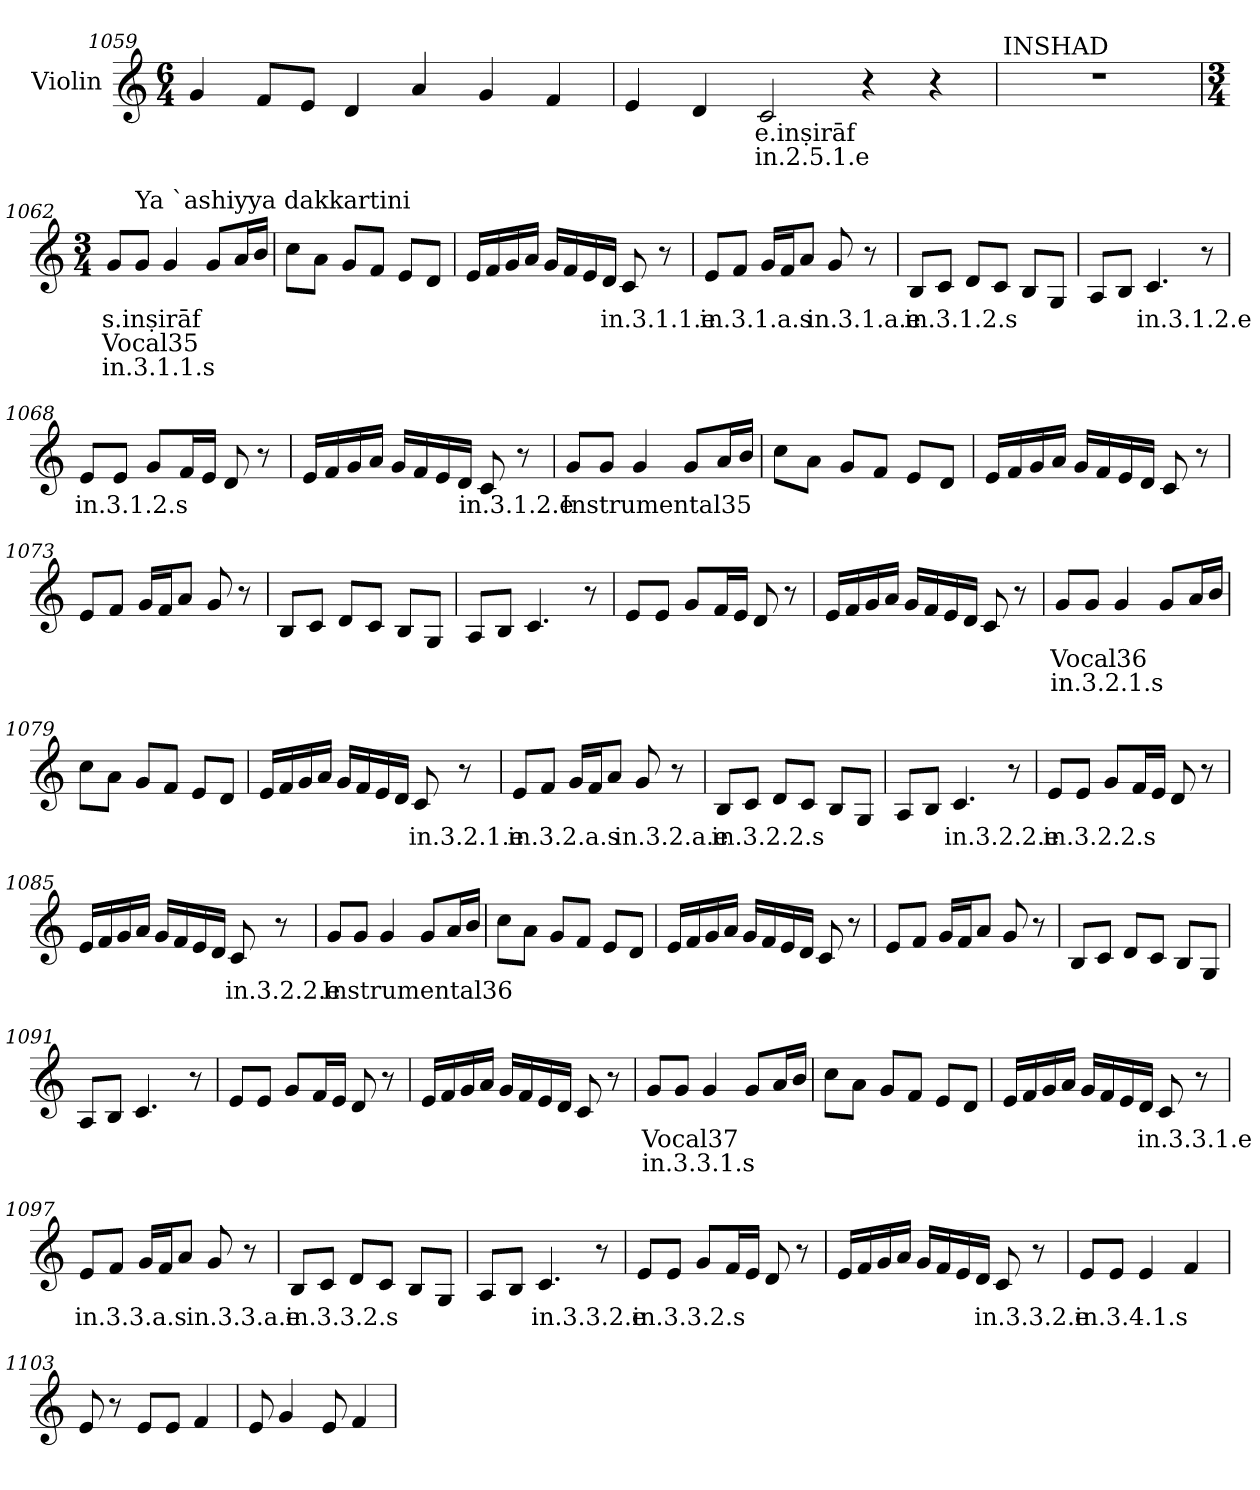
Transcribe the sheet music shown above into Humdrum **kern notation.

**kern	**text	**text	**text
*part1	*part1	*part1	*part1
*staff1	*staff1	*staff1	*staff1
*I"Violin	*	*	*
!!LO:LB:g=z
*clefG2	*	*	*
*k[]	*	*	*
*M6/4	*	*	*
=1059	=1059	=1059	=1059
4g/	.	.	.
8f/L	.	.	.
8e/J	.	.	.
4d/	.	.	.
4a/	.	.	.
4g/	.	.	.
4f/	.	.	.
=1060	=1060	=1060	=1060
4e/	.	.	.
4d/	.	.	.
!	!LO:LY:b	!LO:LY:b	!
2c/	e.inṣirāf	in.2.5.1.e	.
4r	.	.	.
4r	.	.	.
=1061	=1061	=1061	=1061
!LO:TX:a:t=INSHAD	!	!	!
1.r	.	.	.
=1062	=1062	=1062	=1062
*M3/4	*	*	*
*MM80	*	*	*
!	!LO:LY:b	!LO:LY:b	!LO:LY:b
8g/L	s.inṣirāf	Vocal35	in.3.1.1.s
!LO:TX:a:t=Ya `ashiyya dakkartini	!	!	!
8g/J	.	.	.
4g/	.	.	.
8g/L	.	.	.
16a/L	.	.	.
16b/JJ	.	.	.
=1063	=1063	=1063	=1063
8cc\L	.	.	.
8a\J	.	.	.
8g/L	.	.	.
8f/J	.	.	.
8e/L	.	.	.
8d/J	.	.	.
!!LO:LB:g=z
=1064	=1064	=1064	=1064
16e/LL	.	.	.
16f/	.	.	.
16g/	.	.	.
16a/JJ	.	.	.
16g/LL	.	.	.
16f/	.	.	.
16e/	.	.	.
16d/JJ	.	.	.
!	!LO:LY:b	!	!
8c/	in.3.1.1.e	.	.
8r	.	.	.
!!LO:LB:g=z
=1065	=1065	=1065	=1065
!	!LO:LY:b	!	!
8e/L	in.3.1.a.s	.	.
8f/J	.	.	.
16g/LL	.	.	.
16f/J	.	.	.
8a/J	.	.	.
!	!LO:LY:b	!	!
8g/	in.3.1.a.e	.	.
8r	.	.	.
=1066	=1066	=1066	=1066
!	!LO:LY:b	!	!
8B/L	in.3.1.2.s	.	.
8c/J	.	.	.
8d/L	.	.	.
8c/J	.	.	.
8B/L	.	.	.
8G/J	.	.	.
=1067	=1067	=1067	=1067
8A/L	.	.	.
8B/J	.	.	.
!	!LO:LY:b	!	!
4.c/	in.3.1.2.e	.	.
8r	.	.	.
!!LO:LB:g=z
=1068	=1068	=1068	=1068
!	!LO:LY:b	!	!
8e/L	in.3.1.2.s	.	.
8e/J	.	.	.
8g/L	.	.	.
16f/L	.	.	.
16e/JJ	.	.	.
8d/	.	.	.
8r	.	.	.
=1069	=1069	=1069	=1069
16e/LL	.	.	.
16f/	.	.	.
16g/	.	.	.
16a/JJ	.	.	.
16g/LL	.	.	.
16f/	.	.	.
16e/	.	.	.
16d/JJ	.	.	.
!	!LO:LY:b	!	!
8c/	in.3.1.2.e	.	.
8r	.	.	.
!!LO:LB:g=z
=1070	=1070	=1070	=1070
!	!LO:LY:b	!	!
8g/L	Instrumental35	.	.
8g/J	.	.	.
4g/	.	.	.
8g/L	.	.	.
16a/L	.	.	.
16b/JJ	.	.	.
=1071	=1071	=1071	=1071
8cc\L	.	.	.
8a\J	.	.	.
8g/L	.	.	.
8f/J	.	.	.
8e/L	.	.	.
8d/J	.	.	.
=1072	=1072	=1072	=1072
16e/LL	.	.	.
16f/	.	.	.
16g/	.	.	.
16a/JJ	.	.	.
16g/LL	.	.	.
16f/	.	.	.
16e/	.	.	.
16d/JJ	.	.	.
8c/	.	.	.
8r	.	.	.
!!LO:LB:g=z
=1073	=1073	=1073	=1073
8e/L	.	.	.
8f/J	.	.	.
16g/LL	.	.	.
16f/J	.	.	.
8a/J	.	.	.
8g/	.	.	.
8r	.	.	.
=1074	=1074	=1074	=1074
8B/L	.	.	.
8c/J	.	.	.
8d/L	.	.	.
8c/J	.	.	.
8B/L	.	.	.
8G/J	.	.	.
=1075	=1075	=1075	=1075
8A/L	.	.	.
8B/J	.	.	.
4.c/	.	.	.
8r	.	.	.
=1076	=1076	=1076	=1076
8e/L	.	.	.
8e/J	.	.	.
8g/L	.	.	.
16f/L	.	.	.
16e/JJ	.	.	.
8d/	.	.	.
8r	.	.	.
=1077	=1077	=1077	=1077
16e/LL	.	.	.
16f/	.	.	.
16g/	.	.	.
16a/JJ	.	.	.
16g/LL	.	.	.
16f/	.	.	.
16e/	.	.	.
16d/JJ	.	.	.
8c/	.	.	.
8r	.	.	.
!!LO:PB:g=z
=1078	=1078	=1078	=1078
!	!LO:LY:b	!LO:LY:b	!
8g/L	Vocal36	in.3.2.1.s	.
8g/J	.	.	.
4g/	.	.	.
8g/L	.	.	.
16a/L	.	.	.
16b/JJ	.	.	.
=1079	=1079	=1079	=1079
8cc\L	.	.	.
8a\J	.	.	.
8g/L	.	.	.
8f/J	.	.	.
8e/L	.	.	.
8d/J	.	.	.
=1080	=1080	=1080	=1080
16e/LL	.	.	.
16f/	.	.	.
16g/	.	.	.
16a/JJ	.	.	.
16g/LL	.	.	.
16f/	.	.	.
16e/	.	.	.
16d/JJ	.	.	.
!	!LO:LY:b	!	!
8c/	in.3.2.1.e	.	.
8r	.	.	.
!!LO:LB:g=z
=1081	=1081	=1081	=1081
!	!LO:LY:b	!	!
8e/L	in.3.2.a.s	.	.
8f/J	.	.	.
16g/LL	.	.	.
16f/J	.	.	.
8a/J	.	.	.
!	!LO:LY:b	!	!
8g/	in.3.2.a.e	.	.
8r	.	.	.
=1082	=1082	=1082	=1082
!	!LO:LY:b	!	!
8B/L	in.3.2.2.s	.	.
8c/J	.	.	.
8d/L	.	.	.
8c/J	.	.	.
8B/L	.	.	.
8G/J	.	.	.
=1083	=1083	=1083	=1083
8A/L	.	.	.
8B/J	.	.	.
!	!LO:LY:b	!	!
4.c/	in.3.2.2.e	.	.
8r	.	.	.
!!LO:LB:g=z
=1084	=1084	=1084	=1084
!	!LO:LY:b	!	!
8e/L	in.3.2.2.s	.	.
8e/J	.	.	.
8g/L	.	.	.
16f/L	.	.	.
16e/JJ	.	.	.
8d/	.	.	.
8r	.	.	.
=1085	=1085	=1085	=1085
16e/LL	.	.	.
16f/	.	.	.
16g/	.	.	.
16a/JJ	.	.	.
16g/LL	.	.	.
16f/	.	.	.
16e/	.	.	.
16d/JJ	.	.	.
!	!LO:LY:b	!	!
8c/	in.3.2.2.e	.	.
8r	.	.	.
!!LO:LB:g=z
=1086	=1086	=1086	=1086
!	!LO:LY:b	!	!
8g/L	Instrumental36	.	.
8g/J	.	.	.
4g/	.	.	.
8g/L	.	.	.
16a/L	.	.	.
16b/JJ	.	.	.
=1087	=1087	=1087	=1087
8cc\L	.	.	.
8a\J	.	.	.
8g/L	.	.	.
8f/J	.	.	.
8e/L	.	.	.
8d/J	.	.	.
=1088	=1088	=1088	=1088
16e/LL	.	.	.
16f/	.	.	.
16g/	.	.	.
16a/JJ	.	.	.
16g/LL	.	.	.
16f/	.	.	.
16e/	.	.	.
16d/JJ	.	.	.
8c/	.	.	.
8r	.	.	.
!!LO:LB:g=z
=1089	=1089	=1089	=1089
8e/L	.	.	.
8f/J	.	.	.
16g/LL	.	.	.
16f/J	.	.	.
8a/J	.	.	.
8g/	.	.	.
8r	.	.	.
=1090	=1090	=1090	=1090
8B/L	.	.	.
8c/J	.	.	.
8d/L	.	.	.
8c/J	.	.	.
8B/L	.	.	.
8G/J	.	.	.
=1091	=1091	=1091	=1091
8A/L	.	.	.
8B/J	.	.	.
4.c/	.	.	.
8r	.	.	.
=1092	=1092	=1092	=1092
8e/L	.	.	.
8e/J	.	.	.
8g/L	.	.	.
16f/L	.	.	.
16e/JJ	.	.	.
8d/	.	.	.
8r	.	.	.
=1093	=1093	=1093	=1093
16e/LL	.	.	.
16f/	.	.	.
16g/	.	.	.
16a/JJ	.	.	.
16g/LL	.	.	.
16f/	.	.	.
16e/	.	.	.
16d/JJ	.	.	.
8c/	.	.	.
8r	.	.	.
!!LO:LB:g=z
=1094	=1094	=1094	=1094
!	!LO:LY:b	!LO:LY:b	!
8g/L	Vocal37	in.3.3.1.s	.
8g/J	.	.	.
4g/	.	.	.
8g/L	.	.	.
16a/L	.	.	.
16b/JJ	.	.	.
=1095	=1095	=1095	=1095
8cc\L	.	.	.
8a\J	.	.	.
8g/L	.	.	.
8f/J	.	.	.
8e/L	.	.	.
8d/J	.	.	.
=1096	=1096	=1096	=1096
16e/LL	.	.	.
16f/	.	.	.
16g/	.	.	.
16a/JJ	.	.	.
16g/LL	.	.	.
16f/	.	.	.
16e/	.	.	.
16d/JJ	.	.	.
!	!LO:LY:b	!	!
8c/	in.3.3.1.e	.	.
8r	.	.	.
!!LO:LB:g=z
=1097	=1097	=1097	=1097
!	!LO:LY:b	!	!
8e/L	in.3.3.a.s	.	.
8f/J	.	.	.
16g/LL	.	.	.
16f/J	.	.	.
8a/J	.	.	.
!	!LO:LY:b	!	!
8g/	in.3.3.a.e	.	.
8r	.	.	.
=1098	=1098	=1098	=1098
!	!LO:LY:b	!	!
8B/L	in.3.3.2.s	.	.
8c/J	.	.	.
8d/L	.	.	.
8c/J	.	.	.
8B/L	.	.	.
8G/J	.	.	.
=1099	=1099	=1099	=1099
8A/L	.	.	.
8B/J	.	.	.
!	!LO:LY:b	!	!
4.c/	in.3.3.2.e	.	.
8r	.	.	.
!!LO:LB:g=z
=1100	=1100	=1100	=1100
!	!LO:LY:b	!	!
8e/L	in.3.3.2.s	.	.
8e/J	.	.	.
8g/L	.	.	.
16f/L	.	.	.
16e/JJ	.	.	.
8d/	.	.	.
8r	.	.	.
=1101	=1101	=1101	=1101
16e/LL	.	.	.
16f/	.	.	.
16g/	.	.	.
16a/JJ	.	.	.
16g/LL	.	.	.
16f/	.	.	.
16e/	.	.	.
16d/JJ	.	.	.
!	!LO:LY:b	!	!
8c/	in.3.3.2.e	.	.
8r	.	.	.
!!LO:LB:g=z
=1102	=1102	=1102	=1102
!	!LO:LY:b	!	!
8e/L	in.3.4.1.s	.	.
8e/J	.	.	.
4e/	.	.	.
4f/	.	.	.
=1103	=1103	=1103	=1103
8e/	.	.	.
8r	.	.	.
8e/L	.	.	.
8e/J	.	.	.
4f/	.	.	.
=1104	=1104	=1104	=1104
8e/	.	.	.
4g/	.	.	.
8e/	.	.	.
4f/	.	.	.
=	=	=	=
*-	*-	*-	*-
